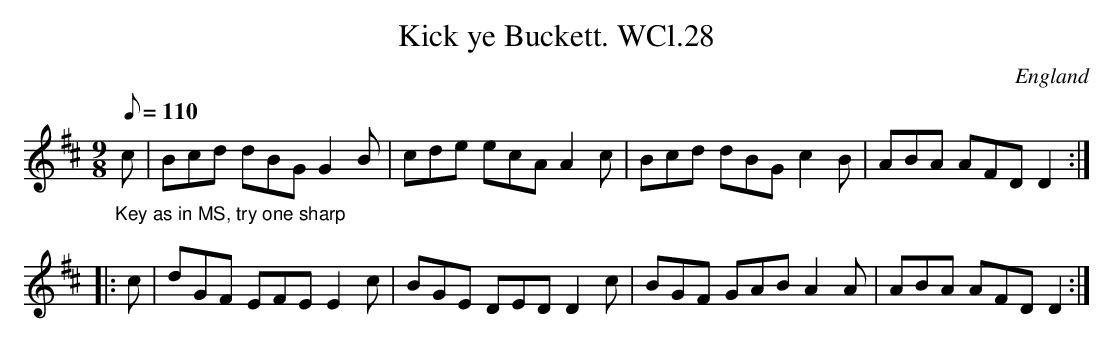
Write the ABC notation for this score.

X:1
T:Kick ye Buckett. WCl.28
M:9/8
L:1/8
Q:110
O:England
K:D major
"_Key as in MS, try one sharp"c|Bcd dBG G2 B|\
cde ecA A2 c|Bcd dBG c2 B|ABA AFD D2:|!
|:c|dGF EFE E2 c|BGE DED D2 c|BGF GAB A2 A| ABA  AFD D2:|
